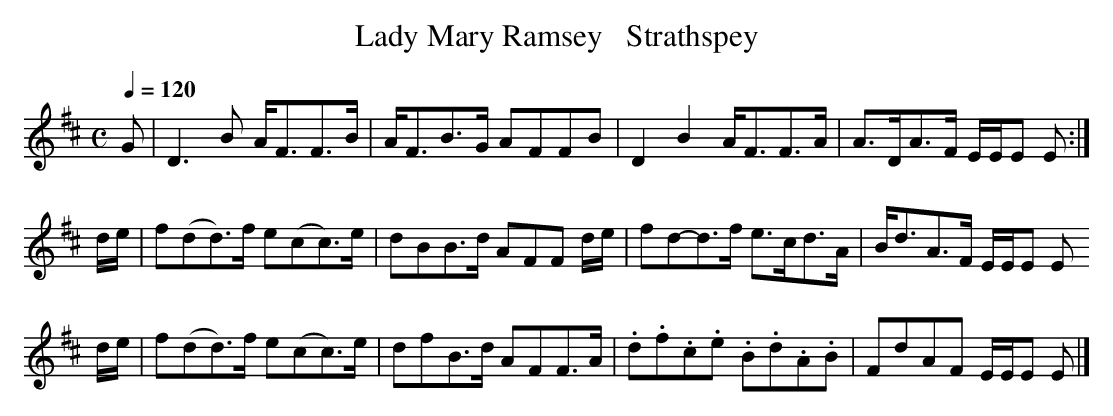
X:1
T:Lady Mary Ramsey   Strathspey
M:C
L:1/8
Q:1/4=120
K:E Dorian
G   |D3    B A<FF>B |A<FB>G AFFB    | D2B2     A<FF>A |A>DA>F E/E/E E:|
d/e/|f(dd>)f e(cc>)e|dBB>d  AFF d/e/| fd-d>f   e>cd>A |B<dA>F E/E/E E
d/e/|f(dd>)f e(cc>)e|dfB>d  AFF>A   |.d.f.c.e .B.d.A.B|FdAF   E/E/E E|]
